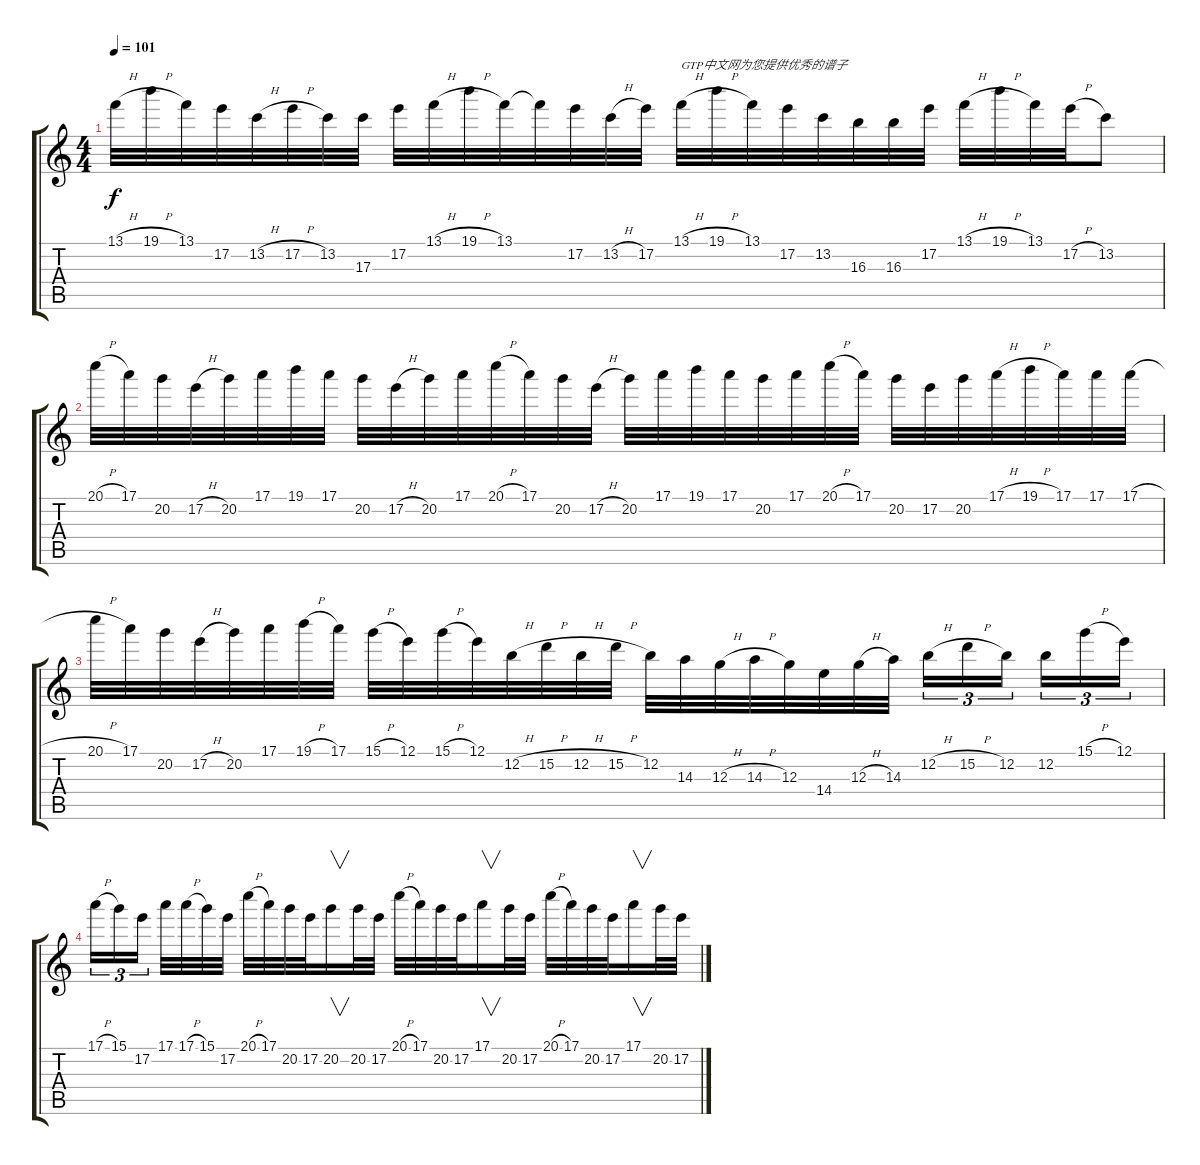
\track "" {instrument overdrivenguitar}
\staff {score tabs}
\tuning (E4 B3 G3 D3 A2 E2) {hide}
\ts (4 4)
\tempo 101
\clef g2
\ks c
13.1{h}.32{dy f} 19.1{h}.32 13.1.32 17.2.32 13.2{h}.32 17.2{h}.32 13.2.32 17.3.32 17.2.32 13.1{h}.32 19.1{h}.32 13.1.32 13.1{t}.32 17.2.32 13.2{h}.32 17.2.32 13.1{h}.32{txt "GTP中文网为您提供优秀的谱子"} 19.1{h}.32 13.1.32 17.2.32 13.2.32 16.3.32 16.3.32 17.2.32 13.1{h}.32 19.1{h}.32 13.1.32 17.2{h}.32 13.2.8 |
20.1{h}.32 17.1.32 20.2.32 17.2{h}.32 20.2.32 17.1.32 19.1.32 17.1.32 20.2.32 17.2{h}.32 20.2.32 17.1.32 20.1{h}.32 17.1.32 20.2.32 17.2{h}.32 20.2.32 17.1.32 19.1.32 17.1.32 20.2.32 17.1.32 20.1{h}.32 17.1.32 20.2.32 17.2.32 20.2.32 17.1{h}.32 19.1{h}.32 17.1.32 17.1.32 17.1{h}.32 |
20.1{h}.32 17.1.32 20.2.32 17.2{h}.32 20.2.32 17.1.32 19.1{h}.32 17.1.32 15.1{h}.32 12.1.32 15.1{h}.32 12.1.32 12.2{h}.32 15.2{h}.32 12.2{h}.32 15.2{h}.32 12.2.32 14.3.32 12.3{h}.32 14.3{h}.32 12.3.32 14.4.32 12.3{h}.32 14.3.32 12.2{h}.16{tu (3 2)} 15.2{h}.16{tu (3 2)} 12.2.16{tu (3 2)} 12.2.16{tu (3 2)} 15.1{h}.16{tu (3 2)} 12.1.16{tu (3 2)} |
17.1{h}.16{tu (3 2)} 15.1.16{tu (3 2)} 17.2.16{tu (3 2)} 17.1.32 17.1{h}.32 15.1.32 17.2.32 20.1{h}.32 17.1.32 20.2.32 17.2.32 20.2.16{v} 20.2.32 17.2.32 20.1{h}.32 17.1.32 20.2.32 17.2.32 17.1.16{v} 20.2.32 17.2.32 20.1{h}.32 17.1.32 20.2.32 17.2.32 17.1.16{v} 20.2.32 17.2.32
